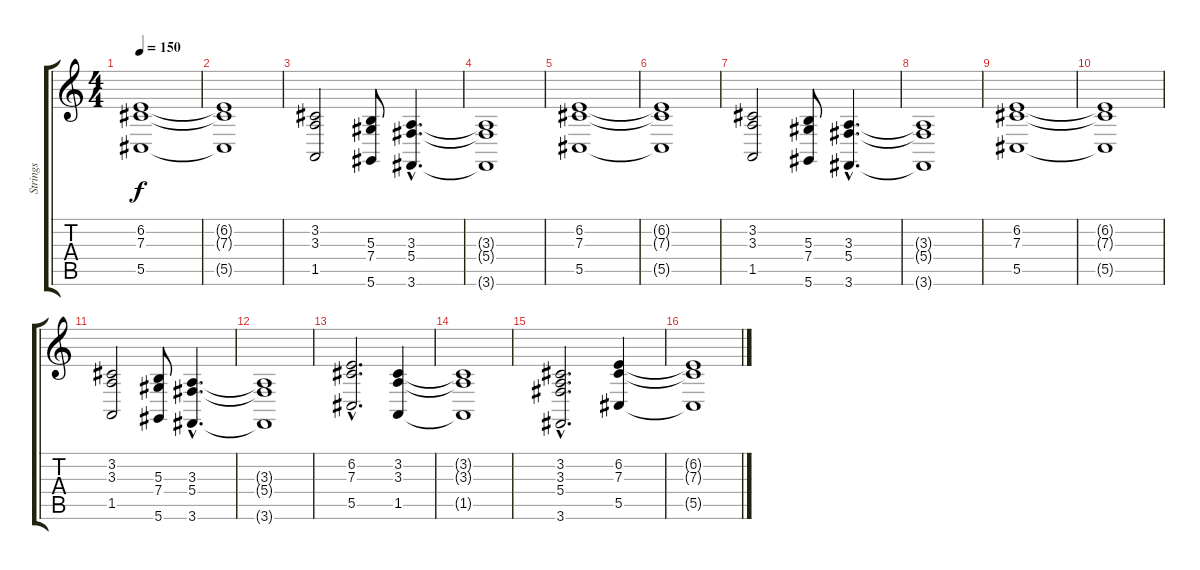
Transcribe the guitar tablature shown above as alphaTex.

\track ("Strings" "Strings") {instrument stringensemble1}
\staff {score tabs}
\tuning (Eb4 Bb3 Gb3 Db3 Ab2 Eb2) {hide}
\ts (4 4)
\tempo 150
\clef g2
\ks c
(6.2 7.3 5.5).1{dy f} |
(6.2{t} 7.3{t} 5.5{t}).1 |
(3.2 3.3 1.5).2 (5.3 7.4 5.6).8 (3.3{hac} 5.4{hac} 3.6{hac}).4{d} |
(3.3{t} 5.4{t} 3.6{t}).1 |
(6.2 7.3 5.5).1 |
(6.2{t} 7.3{t} 5.5{t}).1 |
(3.2 3.3 1.5).2 (5.3 7.4 5.6).8 (3.3{hac} 5.4{hac} 3.6{hac}).4{d} |
(3.3{t} 5.4{t} 3.6{t}).1 |
(6.2 7.3 5.5).1 |
(6.2{t} 7.3{t} 5.5{t}).1 |
(3.2 3.3 1.5).2 (5.3 7.4 5.6).8 (3.3{hac} 5.4{hac} 3.6{hac}).4{d} |
(3.3{t} 5.4{t} 3.6{t}).1 |
(6.2{hac} 7.3{hac} 5.5{hac}).2{d} (3.2 3.3 1.5).4 |
(3.2{t} 3.3{t} 1.5{t}).1 |
(3.2{hac} 3.3{hac} 5.4{hac} 3.6{hac}).2{d} (6.2 7.3 5.5).4 |
(6.2{t} 7.3{t} 5.5{t}).1
